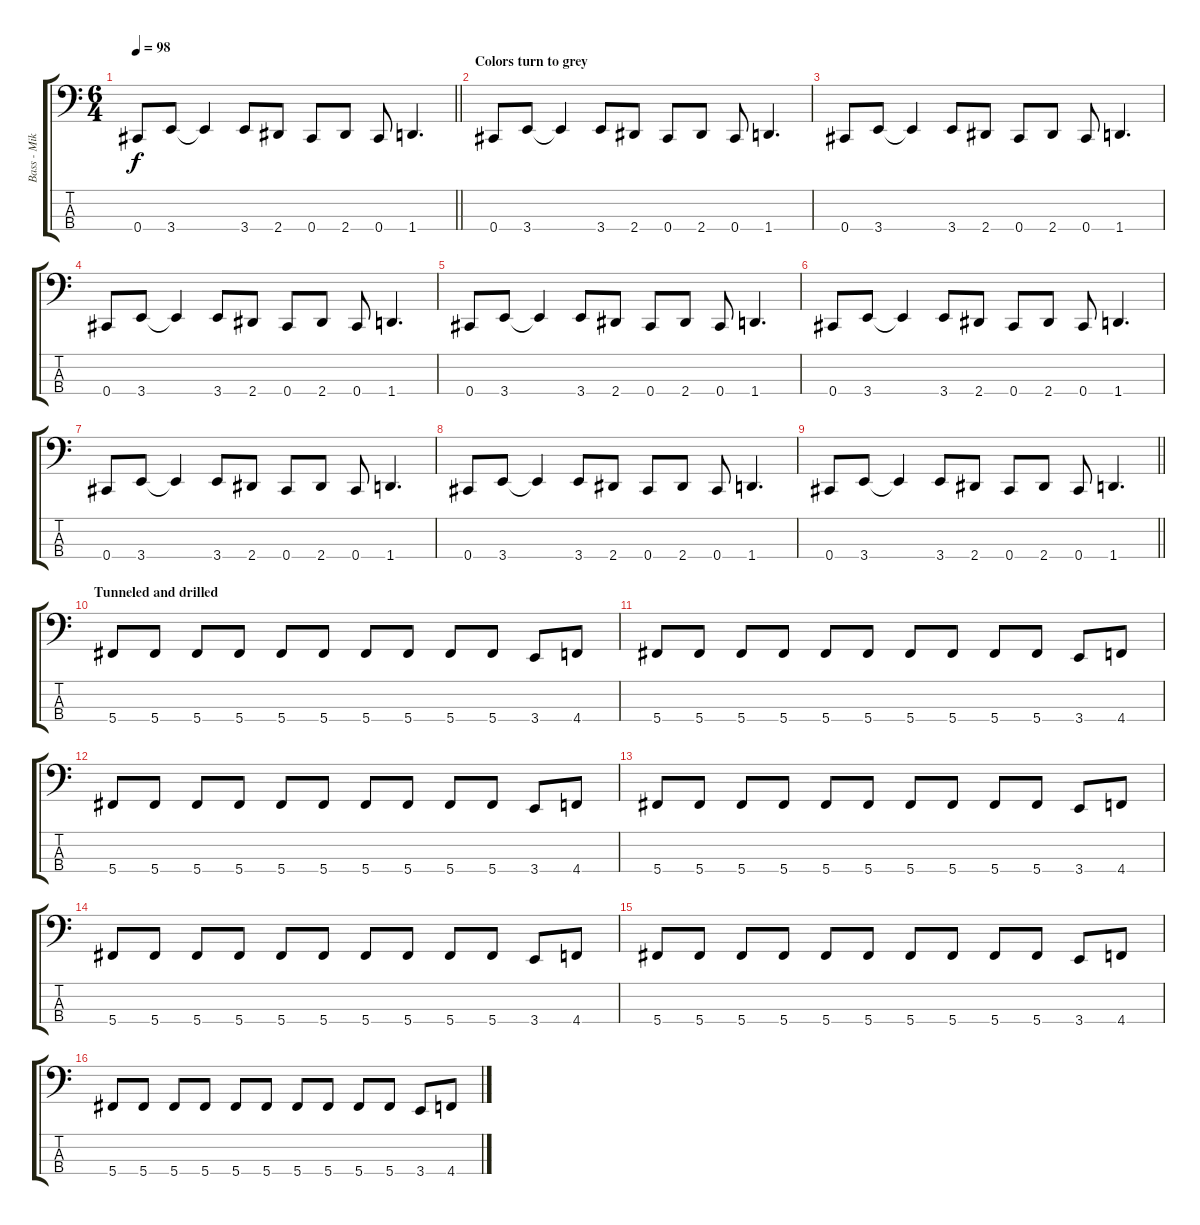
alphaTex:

\track ("Bass - Mike Inez" "Bass - Mik") {instrument electricbasspick}
\staff {score tabs}
\tuning (Gb2 Db2 Ab1 Db1) {hide}
\ts (6 4)
\tempo 98
\clef f4
\barLineRight lightlight
\ks c
0.4.8{dy f} 3.4.8 3.4{t}.4 3.4.8 2.4.8 0.4.8 2.4.8 0.4.8 1.4.4{d} |
\section ("" "Colors turn to grey")
0.4.8 3.4.8 3.4{t}.4 3.4.8 2.4.8 0.4.8 2.4.8 0.4.8 1.4.4{d} |
0.4.8 3.4.8 3.4{t}.4 3.4.8 2.4.8 0.4.8 2.4.8 0.4.8 1.4.4{d} |
0.4.8 3.4.8 3.4{t}.4 3.4.8 2.4.8 0.4.8 2.4.8 0.4.8 1.4.4{d} |
0.4.8 3.4.8 3.4{t}.4 3.4.8 2.4.8 0.4.8 2.4.8 0.4.8 1.4.4{d} |
0.4.8 3.4.8 3.4{t}.4 3.4.8 2.4.8 0.4.8 2.4.8 0.4.8 1.4.4{d} |
0.4.8 3.4.8 3.4{t}.4 3.4.8 2.4.8 0.4.8 2.4.8 0.4.8 1.4.4{d} |
0.4.8 3.4.8 3.4{t}.4 3.4.8 2.4.8 0.4.8 2.4.8 0.4.8 1.4.4{d} |
\barLineRight lightlight
0.4.8 3.4.8 3.4{t}.4 3.4.8 2.4.8 0.4.8 2.4.8 0.4.8 1.4.4{d} |
\section ("" "Tunneled and drilled")
5.4.8 5.4.8 5.4.8 5.4.8 5.4.8 5.4.8 5.4.8 5.4.8 5.4.8 5.4.8 3.4.8 4.4.8 |
5.4.8 5.4.8 5.4.8 5.4.8 5.4.8 5.4.8 5.4.8 5.4.8 5.4.8 5.4.8 3.4.8 4.4.8 |
5.4.8 5.4.8 5.4.8 5.4.8 5.4.8 5.4.8 5.4.8 5.4.8 5.4.8 5.4.8 3.4.8 4.4.8 |
5.4.8 5.4.8 5.4.8 5.4.8 5.4.8 5.4.8 5.4.8 5.4.8 5.4.8 5.4.8 3.4.8 4.4.8 |
5.4.8 5.4.8 5.4.8 5.4.8 5.4.8 5.4.8 5.4.8 5.4.8 5.4.8 5.4.8 3.4.8 4.4.8 |
5.4.8 5.4.8 5.4.8 5.4.8 5.4.8 5.4.8 5.4.8 5.4.8 5.4.8 5.4.8 3.4.8 4.4.8 |
5.4.8 5.4.8 5.4.8 5.4.8 5.4.8 5.4.8 5.4.8 5.4.8 5.4.8 5.4.8 3.4.8 4.4.8
